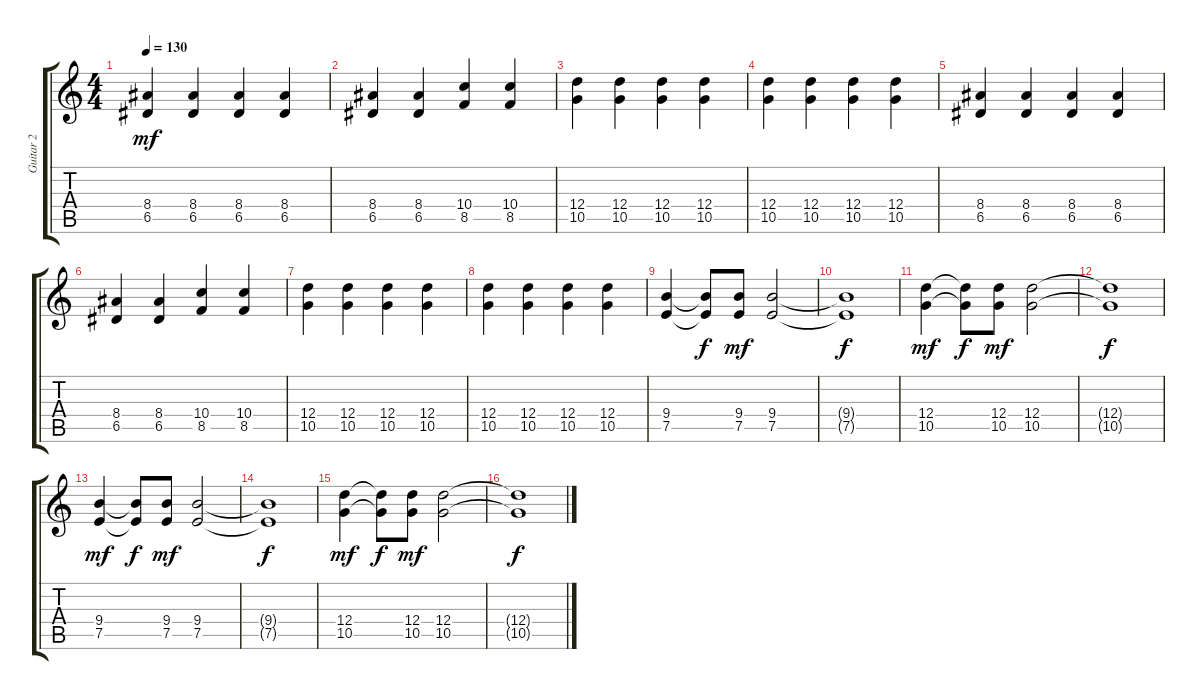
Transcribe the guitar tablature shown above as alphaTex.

\track ("Guitar 2" "Guitar 2") {instrument overdrivenguitar}
\staff {score tabs}
\tuning (E4 B3 G3 D3 A2 E2) {hide}
\ts (4 4)
\tempo 130
\clef g2
\ks c
(8.4 6.5).4{dy mf} (8.4 6.5).4 (8.4 6.5).4 (8.4 6.5).4 |
(8.4 6.5).4 (8.4 6.5).4 (10.4 8.5).4 (10.4 8.5).4 |
(12.4 10.5).4 (12.4 10.5).4 (12.4 10.5).4 (12.4 10.5).4 |
(12.4 10.5).4 (12.4 10.5).4 (12.4 10.5).4 (12.4 10.5).4 |
(8.4 6.5).4 (8.4 6.5).4 (8.4 6.5).4 (8.4 6.5).4 |
(8.4 6.5).4 (8.4 6.5).4 (10.4 8.5).4 (10.4 8.5).4 |
(12.4 10.5).4 (12.4 10.5).4 (12.4 10.5).4 (12.4 10.5).4 |
(12.4 10.5).4 (12.4 10.5).4 (12.4 10.5).4 (12.4 10.5).4 |
(9.4 7.5).4 (9.4{t} 7.5{t}).8{dy f} (9.4 7.5).8{dy mf} (9.4 7.5).2 |
(9.4{t} 7.5{t}).1{dy f} |
(12.4 10.5).4{dy mf} (12.4{t} 10.5{t}).8{dy f} (12.4 10.5).8{dy mf} (12.4 10.5).2 |
(12.4{t} 10.5{t}).1{dy f} |
(9.4 7.5).4{dy mf} (9.4{t} 7.5{t}).8{dy f} (9.4 7.5).8{dy mf} (9.4 7.5).2 |
(9.4{t} 7.5{t}).1{dy f} |
(12.4 10.5).4{dy mf} (12.4{t} 10.5{t}).8{dy f} (12.4 10.5).8{dy mf} (12.4 10.5).2 |
(12.4{t} 10.5{t}).1{dy f}
